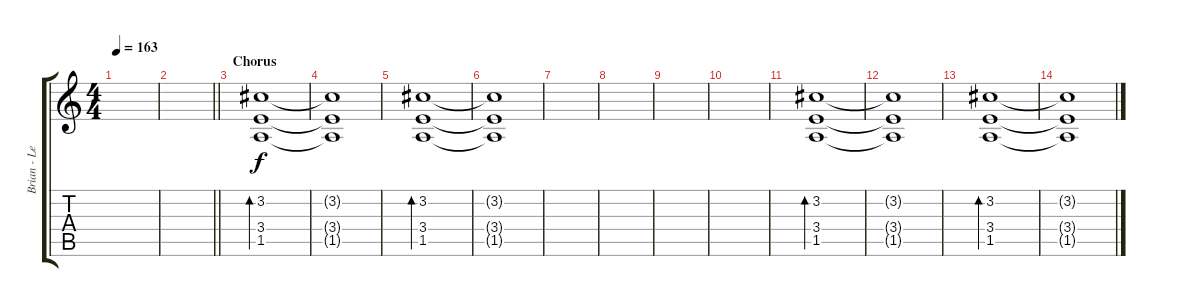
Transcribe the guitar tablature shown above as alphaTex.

\track ("Brian - Lead Gtr (1/2 Step Down Drop C#)" "Brian - Le") {instrument electricguitarjazz}
\staff {score tabs}
\tuning (Eb4 Bb3 Gb3 Db3 Ab2 Db2) {hide}
\ts (4 4)
\tempo 163
\clef g2
\ks c
|
\barLineRight lightlight
|
\section ("" "Chorus")
(3.2 3.4 1.5).1{bd 240} |
(3.2{t} 3.4{t} 1.5{t}).1 |
(3.2 3.4 1.5).1{bd 240} |
(3.2{t} 3.4{t} 1.5{t}).1 |
|
|
|
|
(3.2 3.4 1.5).1{bd 240} |
(3.2{t} 3.4{t} 1.5{t}).1 |
(3.2 3.4 1.5).1{bd 240} |
(3.2{t} 3.4{t} 1.5{t}).1
